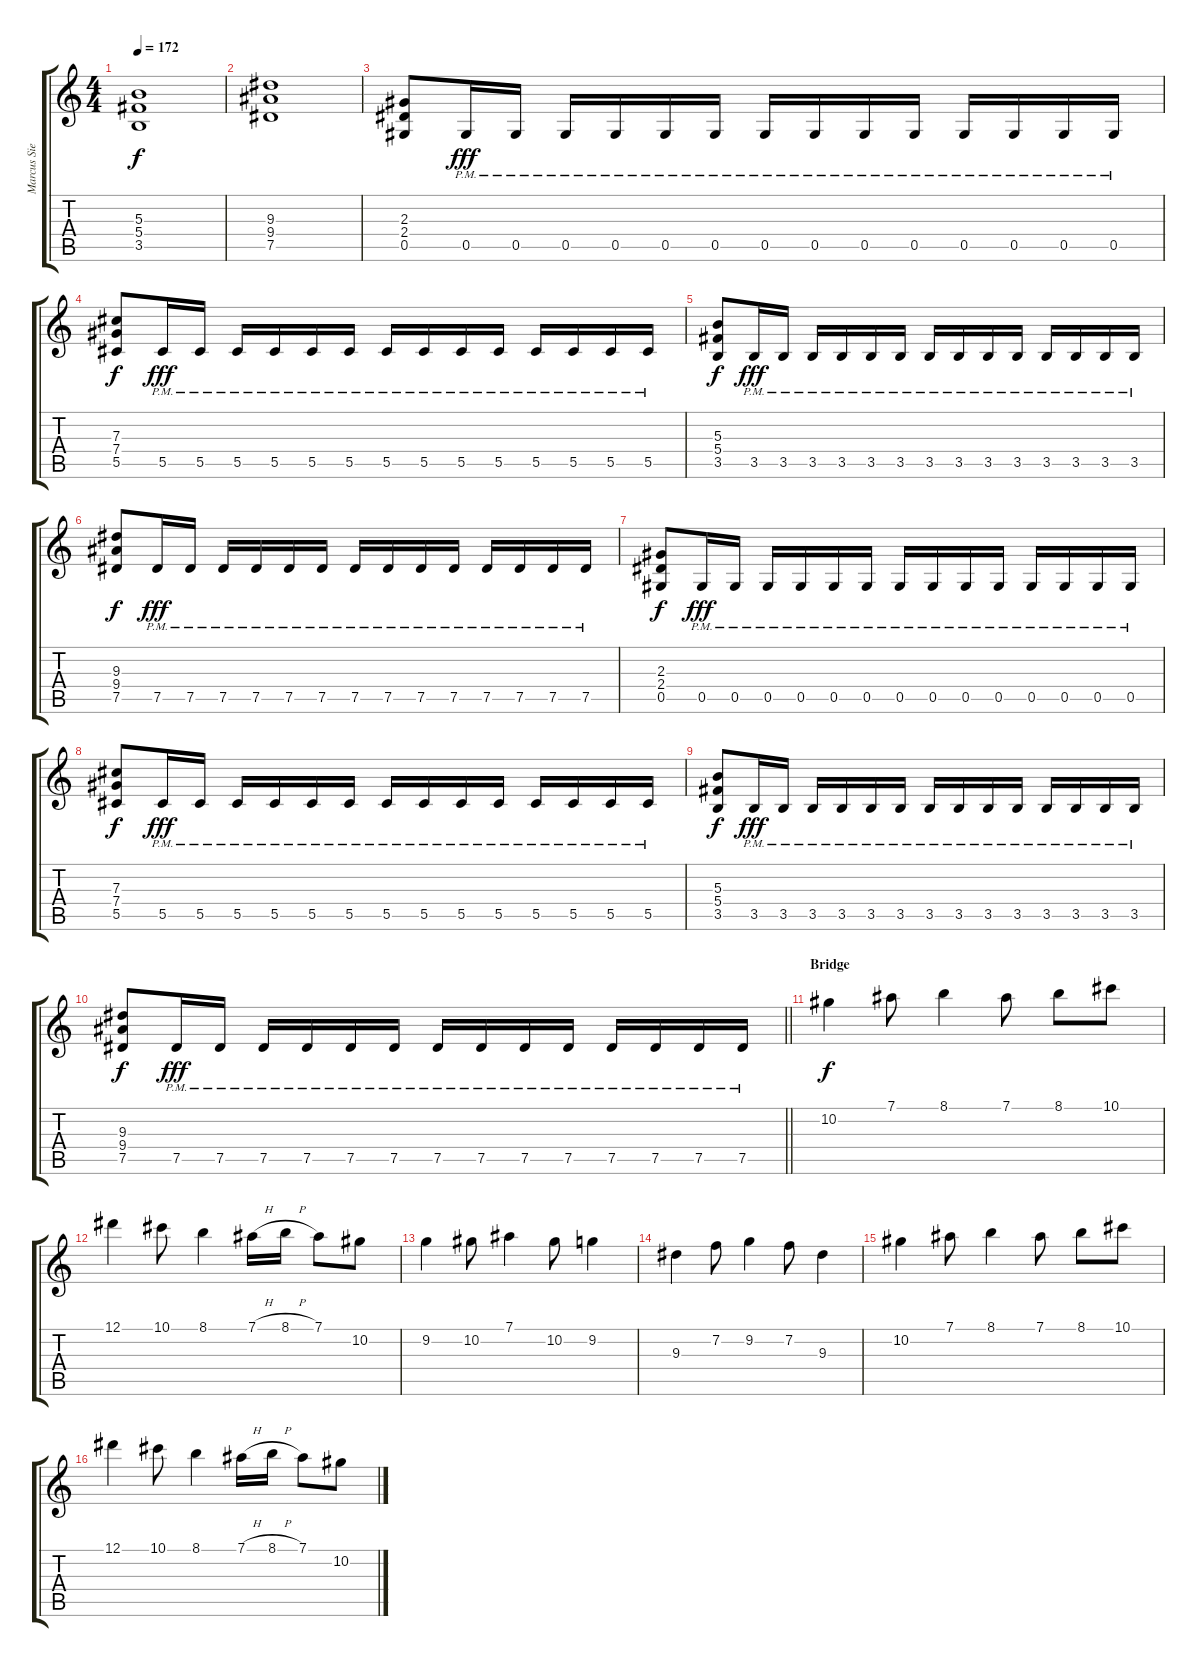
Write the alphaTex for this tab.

\track ("Marcus Siepen" "Marcus Sie") {instrument distortionguitar}
\staff {score tabs}
\tuning (Eb4 Bb3 Gb3 Db3 Ab2 Eb2) {hide}
\ts (4 4)
\tempo 172
\clef g2
\ks c
(5.3 5.4 3.5).1{dy f} |
(9.3 9.4 7.5).1 |
(2.3 2.4 0.5).8 0.5{pm}.16{dy fff} 0.5{pm}.16 0.5{pm}.16 0.5{pm}.16 0.5{pm}.16 0.5{pm}.16 0.5{pm}.16 0.5{pm}.16 0.5{pm}.16 0.5{pm}.16 0.5{pm}.16 0.5{pm}.16 0.5{pm}.16 0.5{pm}.16 |
(7.3 7.4 5.5).8{dy f} 5.5{pm}.16{dy fff} 5.5{pm}.16 5.5{pm}.16 5.5{pm}.16 5.5{pm}.16 5.5{pm}.16 5.5{pm}.16 5.5{pm}.16 5.5{pm}.16 5.5{pm}.16 5.5{pm}.16 5.5{pm}.16 5.5{pm}.16 5.5{pm}.16 |
(5.3 5.4 3.5).8{dy f} 3.5{pm}.16{dy fff} 3.5{pm}.16 3.5{pm}.16 3.5{pm}.16 3.5{pm}.16 3.5{pm}.16 3.5{pm}.16 3.5{pm}.16 3.5{pm}.16 3.5{pm}.16 3.5{pm}.16 3.5{pm}.16 3.5{pm}.16 3.5{pm}.16 |
(9.3 9.4 7.5).8{dy f} 7.5{pm}.16{dy fff} 7.5{pm}.16 7.5{pm}.16 7.5{pm}.16 7.5{pm}.16 7.5{pm}.16 7.5{pm}.16 7.5{pm}.16 7.5{pm}.16 7.5{pm}.16 7.5{pm}.16 7.5{pm}.16 7.5{pm}.16 7.5{pm}.16 |
(2.3 2.4 0.5).8{dy f} 0.5{pm}.16{dy fff} 0.5{pm}.16 0.5{pm}.16 0.5{pm}.16 0.5{pm}.16 0.5{pm}.16 0.5{pm}.16 0.5{pm}.16 0.5{pm}.16 0.5{pm}.16 0.5{pm}.16 0.5{pm}.16 0.5{pm}.16 0.5{pm}.16 |
(7.3 7.4 5.5).8{dy f} 5.5{pm}.16{dy fff} 5.5{pm}.16 5.5{pm}.16 5.5{pm}.16 5.5{pm}.16 5.5{pm}.16 5.5{pm}.16 5.5{pm}.16 5.5{pm}.16 5.5{pm}.16 5.5{pm}.16 5.5{pm}.16 5.5{pm}.16 5.5{pm}.16 |
(5.3 5.4 3.5).8{dy f} 3.5{pm}.16{dy fff} 3.5{pm}.16 3.5{pm}.16 3.5{pm}.16 3.5{pm}.16 3.5{pm}.16 3.5{pm}.16 3.5{pm}.16 3.5{pm}.16 3.5{pm}.16 3.5{pm}.16 3.5{pm}.16 3.5{pm}.16 3.5{pm}.16 |
\barLineRight lightlight
(9.3 9.4 7.5).8{dy f} 7.5{pm}.16{dy fff} 7.5{pm}.16 7.5{pm}.16 7.5{pm}.16 7.5{pm}.16 7.5{pm}.16 7.5{pm}.16 7.5{pm}.16 7.5{pm}.16 7.5{pm}.16 7.5{pm}.16 7.5{pm}.16 7.5{pm}.16 7.5{pm}.16 |
\section ("" "Bridge")
10.2.4{dy f} 7.1.8 8.1.4 7.1.8 8.1.8 10.1.8 |
12.1.4 10.1.8 8.1.4 7.1{h}.16 8.1{h}.16 7.1.8 10.2.8 |
9.2.4 10.2.8 7.1.4 10.2.8 9.2.4 |
9.3.4 7.2.8 9.2.4 7.2.8 9.3.4 |
10.2.4 7.1.8 8.1.4 7.1.8 8.1.8 10.1.8 |
12.1.4 10.1.8 8.1.4 7.1{h}.16 8.1{h}.16 7.1.8 10.2.8
